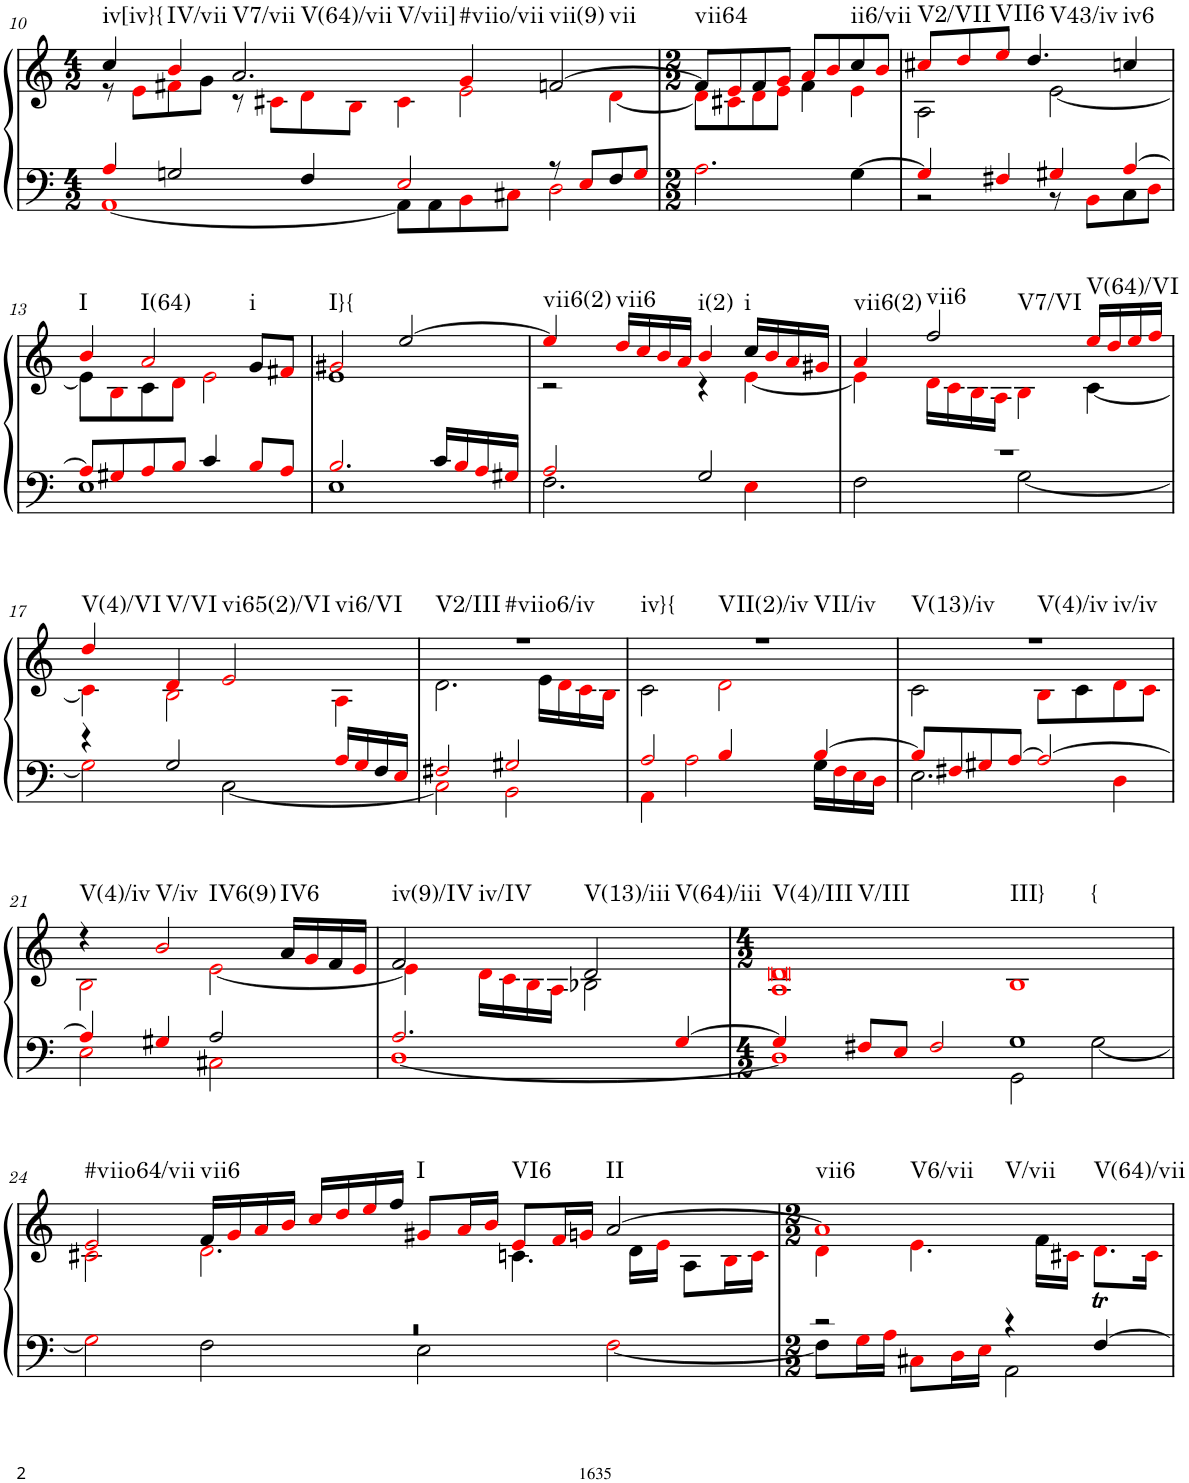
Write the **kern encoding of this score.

**kern	**kern	**harte
*part1	*part1	*part1
*staff2	*staff1	*
*I"Organ	*	*
*I'Org.	*	*
!!LO:PB:g=z
*clefF4	*clefG2	*
*k[]	*k[]	*
*M4/2	*M4/2	*
=10	=10	=10
*^	*^	*
!	!	!	!	!LO:H:kt=iv[iv}{
4Ai/	[1AAi	4cc/	8r	N
.	.	.	8ei\L	.
!	!	!	!	!LO:H:kt=IV/vii
2Gn/	.	4bi/	8f#Xi\	N
.	.	.	8g\J	.
!	!	!	!	!LO:H:n=1:kt=V7/vii
!	!	!	!	!LO:H:n=2:kt=V(64)/vii
!	!	!	!	!LO:H:n=3:kt=V/vii]
.	.	2.a/	8r	N N N
.	.	.	8c#Xi\L	.
4F/	.	.	8di\	.
.	.	.	8Bi\J	.
2Ei/	8AA\L]	.	4c#i\	.
.	8AA\	.	.	.
!	!	!	!	!LO:H:kt=#viio/vii
.	8BBi\	4gi/	2ei\	N
.	8C#Xi\J	.	.	.
!	!	!	!	!LO:H:n=1:kt=vii(9)
!	!	!	!	!LO:H:n=2:kt=vii
8r	2Di\	[2fn/	.	N N
8Ei/L	.	.	.	.
8F/	.	.	[4di\	.
8Gi/J	.	.	.	.
*v	*v	*	*	*
=11	=11	=11	=11
*M2/2	*M2/2	*	*
!	!	!	!LO:H:kt=vii64
2.Ai\	8f/L]	8di\L]	N
.	8ei/	8c#Xi\	.
.	8f/	8di\	.
.	8gi/J	8ei\J	.
.	8ai/L	4f\	.
.	8bi/	.	.
!	!	!	!LO:H:kt=ii6/vii
[4G\	8cc/	4ei\	N
.	8bi/J	.	.
=12	=12	=12	=12
*^	*	*	*
!	!	!	!	!LO:H:kt=V2/VII
4Gi/]	2r	8cc#Xi/L	2A\	N
.	.	8ddi/	.	.
!	!	!	!	!LO:H:kt=VII6
4F#Xi/	.	8eei/J	.	N
!	!	!	!	!LO:H:kt=V43/iv
.	.	4.dd/	.	N
4G#Xi/	8r	.	[2e\	.
.	8BBi\L	.	.	.
!	!	!	!	!LO:H:kt=iv6
[4Ai/	8C\	4ccn/	.	N
.	8Di\J	.	.	.
!!LO:LB:g=z	!!
=13	=13	=13	=13	=13
!	!	!	!	!LO:H:kt=I
8Ai/L]	1E	4bi/	8e\L]	N
8G#Xi/	.	.	8Bi\	.
!	!	!	!	!LO:H:kt=I(64)
8Ai/	.	2ai/	8c\	N
8Bi/J	.	.	8di\J	.
4c/	.	.	2ei\	.
!	!	!	!	!LO:H:kt=i
8Bi/L	.	8g/L	.	N
8Ai/J	.	8f#Xi/J	.	.
=14	=14	=14	=14	=14
!	!	!	!	!LO:H:kt=I}{
2.Bi/	1E	2g#Xi/	1e	N
.	.	[2ee/	.	.
16c/LL	.	.	.	.
16Bi/	.	.	.	.
16Ai/	.	.	.	.
16G#Xi/JJ	.	.	.	.
=15	=15	=15	=15	=15
!	!	!	!	!LO:H:kt=vii6(2)
2Ai/	2.F\	4eei/]	2r	N
!	!	!	!	!LO:H:kt=vii6
.	.	16ddi/LL	.	N
.	.	16cci/	.	.
.	.	16bi/	.	.
.	.	16ai/JJ	.	.
!	!	!	!	!LO:H:kt=i(2)
2G/	.	4bi/	4r	N
!	!	!	!	!LO:H:kt=i
.	4Ei\	16cc/LL	[4ei\	N
.	.	16bi/	.	.
.	.	16ai/	.	.
.	.	16g#Xi/JJ	.	.
=16	=16	=16	=16	=16
!	!	!	!	!LO:H:kt=vii6(2)
1r	2F\	4ai/	4ei\]	N
!	!	!	!	!LO:H:n=1:kt=vii6
!	!	!	!	!LO:H:n=2:kt=V7/VI
.	.	2ff/	16di\LL	N N
.	.	.	16ci\	.
.	.	.	16Bi\	.
.	.	.	16Ai\JJ	.
.	[2G\	.	4Bi\	.
!	!	!	!	!LO:H:kt=V(64)/VI
.	.	16eei/LL	[4c\	N
.	.	16ddi/	.	.
.	.	16eei/	.	.
.	.	16ffi/JJ	.	.
!!LO:LB:g=z	!!
=17	=17	=17	=17	=17
!	!	!	!	!LO:H:kt=V(4)/VI
4r	2Gi\]	4ddi/	4ci\]	N
!	!	!	!	!LO:H:kt=V/VI
2G/	.	4di/	2Bi\	N
!	!	!	!	!LO:H:n=1:kt=vi65(2)/VI
!	!	!	!	!LO:H:n=2:kt=vi6/VI
.	[2C\	2ei/	.	N N
16Ai/LL	.	.	4Ai\	.
16Gi/	.	.	.	.
16F/	.	.	.	.
16Ei/JJ	.	.	.	.
=18	=18	=18	=18	=18
!	!	!	!	!LO:H:n=1:kt=V2/III
!	!	!	!	!LO:H:n=2:kt=#viio6/iv
2F#Xi/	2Ci\]	1r	2.d\	N N
2G#Xi/	2BBi\	.	.	.
.	.	.	16e\LL	.
.	.	.	16di\	.
.	.	.	16ci\	.
.	.	.	16Bi\JJ	.
=19	=19	=19	=19	=19
!	!	!	!	!LO:H:n=1:kt=iv}{
!	!	!	!	!LO:H:n=2:kt=VII(2)/iv
!	!	!	!	!LO:H:n=3:kt=VII/iv
2Ai/	4AAi\	1r	2c\	N N N
.	2Ai\	.	.	.
4Bi/	.	.	2di\	.
[4Bi/	16G\LL	.	.	.
.	16Fi\	.	.	.
.	16Ei\	.	.	.
.	16Di\JJ	.	.	.
=20	=20	=20	=20	=20
!	!	!	!	!LO:H:n=1:kt=V(13)/iv
!	!	!	!	!LO:H:n=2:kt=V(4)/iv
!	!	!	!	!LO:H:n=3:kt=iv/iv
8Bi/L]	2.E\	1r	2c\	N N N
8F#Xi/	.	.	.	.
8G#Xi/	.	.	.	.
[8Ai/J	.	.	.	.
2Ai/_	.	.	8Bi\L	.
.	.	.	8c\	.
.	4Di\	.	8di\	.
.	.	.	8ci\J	.
!!LO:LB:g=z	!!
=21	=21	=21	=21	=21
!	!	!	!	!LO:H:kt=V(4)/iv
4Ai/]	2Ei\	4r	2Bi\	N
!	!	!	!	!LO:H:n=1:kt=V/iv
!	!	!	!	!LO:H:n=2:kt=IV6(9)
4G#Xi/	.	2bi/	.	N N
2A/	2C#Xi\	.	[2ei\	.
!	!	!	!	!LO:H:kt=IV6
.	.	16a/LL	.	N
.	.	16gi/	.	.
.	.	16f/	.	.
.	.	16ei/JJ	.	.
=22	=22	=22	=22	=22
!	!	!	!	!LO:H:n=1:kt=iv(9)/IV
!	!	!	!	!LO:H:n=2:kt=iv/IV
2.Ai/	[1Di	2f/	4ei\]	N N
.	.	.	16di\LL	.
.	.	.	16ci\	.
.	.	.	16Bi\	.
.	.	.	16Ai\JJ	.
!	!	!	!	!LO:H:n=1:kt=V(13)/iii
!	!	!	!	!LO:H:n=2:kt=V(64)/iii
.	.	2d/	2B-X\	N N
[4Gi/	.	.	.	.
=23	=23	=23	=23	=23
*M4/2	*	*M4/2	*	*
!	!	!	!	!LO:H:n=1:kt=V(4)/III
!	!	!	!	!LO:H:n=2:kt=V/III
!	!	!	!	!LO:H:n=3:kt=III}
!	!	!	!	!LO:H:n=4:kt={
4Gi/]	1Di]	0di	1Ai	N N N N
8F#Xi/L	.	.	.	.
8Ei/J	.	.	.	.
2F#i/	.	.	.	.
1G	2GG\	.	1Bi	.
.	[2G\	.	.	.
!!LO:LB:g=z	!!
=24	=24	=24	=24	=24
!	!	!	!	!LO:H:kt=#viio64/vii
0r	2Gi\]	2ei/	2c#Xi\	N
!	!	!	!	!LO:H:kt=vii6
.	2F\	16f/LL	2.di\	N
.	.	16gi/	.	.
.	.	16ai/	.	.
.	.	16bi/JJ	.	.
.	.	16cci/LL	.	.
.	.	16ddi/	.	.
.	.	16eei/	.	.
.	.	16ff/JJ	.	.
!	!	!	!	!LO:H:kt=I
.	2E\	8g#Xi/L	.	N
.	.	16ai/L	.	.
.	.	16bi/JJ	.	.
!	!	!	!	!LO:H:kt=VI6
.	.	8ei/L	4.cn\	N
.	.	16fi/L	.	.
.	.	16gni/JJ	.	.
!	!	!	!	!LO:H:kt=II
.	[2Fi\	[2a/	.	N
.	.	.	16d\LL	.
.	.	.	16ei\JJ	.
.	.	.	8A\L	.
.	.	.	16Bi\L	.
.	.	.	16ci\JJ	.
=25	=25	=25	=25	=25
*M2/2	*	*M2/2	*	*
!	!	!	!	!LO:H:n=1:kt=vii6
!	!	!	!	!LO:H:n=2:kt=V6/vii
!	!	!	!	!LO:H:n=3:kt=V/vii
!	!	!	!	!LO:H:n=4:kt=V(64)/vii
2r	8F\L]	1ai]	4di\	N N N N
.	16Gi\L	.	.	.
.	16Ai\JJ	.	.	.
.	8C#Xi\L	.	4.ei\	.
.	16Di\L	.	.	.
.	16Ei\JJ	.	.	.
4r	2AA\	.	.	.
.	.	.	16f\LL	.
.	.	.	16c#Xi\JJ	.
[4F/	.	.	8.dTi\L	.
.	.	.	16c#i\Jk	.
*v	*v	*	*	*
*	*v	*v	*
=	=	=
*-	*-	*-
